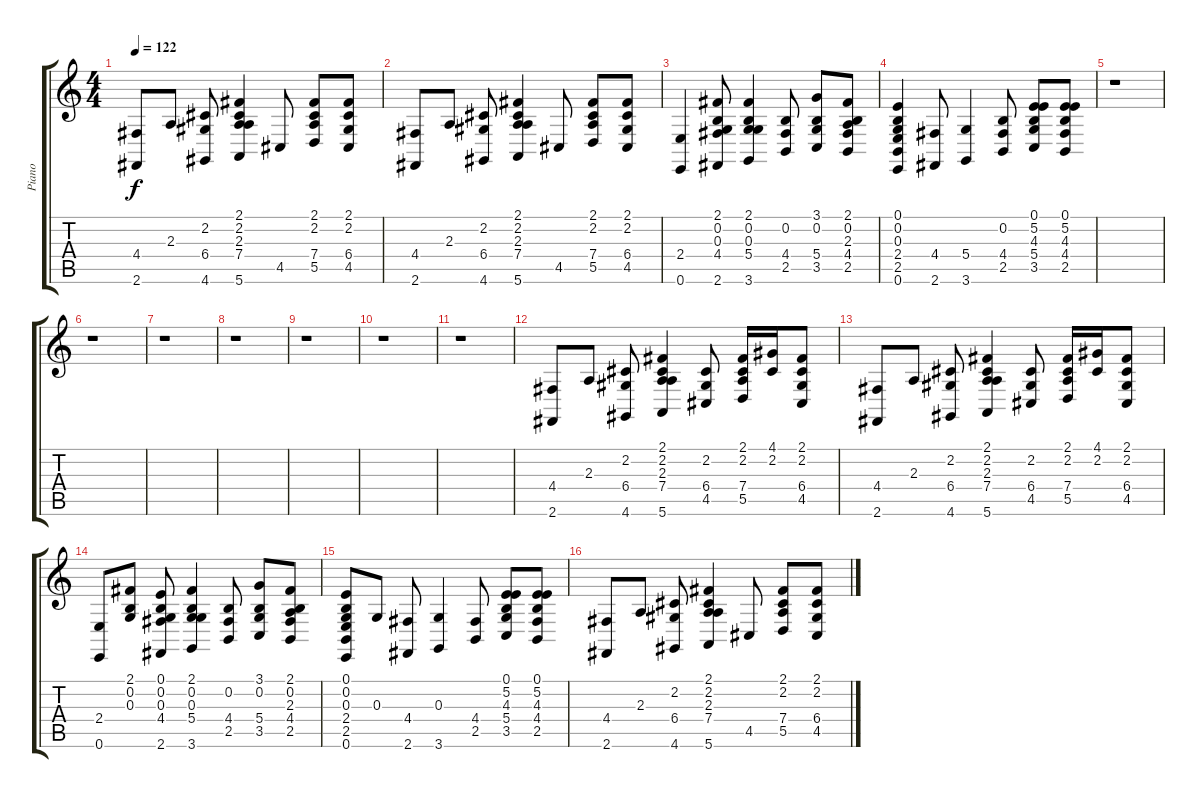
\track ("Piano" "Piano") {instrument acousticgrandpiano}
\staff {score tabs}
\tuning (E4 B3 G3 D3 A2 E2) {hide}
\ts (4 4)
\tempo 122
\clef g2
\ks c
(4.4 2.6).8{dy f} 2.3.8 (2.2 6.4 4.6).8 (2.1 2.2 2.3 7.4 5.6).4 4.5.8 (2.1 2.2 7.4 5.5).8 (2.1 2.2 6.4 4.5).8 |
(4.4 2.6).8 2.3.8 (2.2 6.4 4.6).8 (2.1 2.2 2.3 7.4 5.6).4 4.5.8 (2.1 2.2 7.4 5.5).8 (2.1 2.2 6.4 4.5).8 |
(2.4 0.6).4 (2.1 0.2 0.3 4.4 2.6).8 (2.1 0.2 0.3 5.4 3.6).4 (0.2 4.4 2.5).8 (3.1 0.2 5.4 3.5).8 (2.1 0.2 2.3 4.4 2.5).8 |
(0.1 0.2 0.3 2.4 2.5 0.6).4 (4.4 2.6).8 (5.4 3.6).4 (0.2 4.4 2.5).8 (0.1 5.2 4.3 5.4 3.5).8 (0.1 5.2 4.3 4.4 2.5).8 |
r.1 |
r.1 |
r.1 |
r.1 |
r.1 |
r.1 |
r.1 |
(4.4 2.6).8 2.3.8 (2.2 6.4 4.6).8 (2.1 2.2 2.3 7.4 5.6).4 (2.2 6.4 4.5).8 (2.1 2.2 7.4 5.5).16 (4.1 2.2).16 (2.1 2.2 6.4 4.5).8 |
(4.4 2.6).8 2.3.8 (2.2 6.4 4.6).8 (2.1 2.2 2.3 7.4 5.6).4 (2.2 6.4 4.5).8 (2.1 2.2 7.4 5.5).16 (4.1 2.2).16 (2.1 2.2 6.4 4.5).8 |
(2.4 0.6).8 (2.1 0.2 0.3).8 (0.1 0.2 0.3 4.4 2.6).8 (2.1 0.2 0.3 5.4 3.6).4 (0.2 4.4 2.5).8 (3.1 0.2 5.4 3.5).8 (2.1 0.2 2.3 4.4 2.5).8 |
(0.1 0.2 0.3 2.4 2.5 0.6).8 0.3.8 (4.4 2.6).8 (0.3 3.6).4 (4.4 2.5).8 (0.1 5.2 4.3 5.4 3.5).8 (0.1 5.2 4.3 4.4 2.5).8 |
(4.4 2.6).8 2.3.8 (2.2 6.4 4.6).8 (2.1 2.2 2.3 7.4 5.6).4 4.5.8 (2.1 2.2 7.4 5.5).8 (2.1 2.2 6.4 4.5).8
